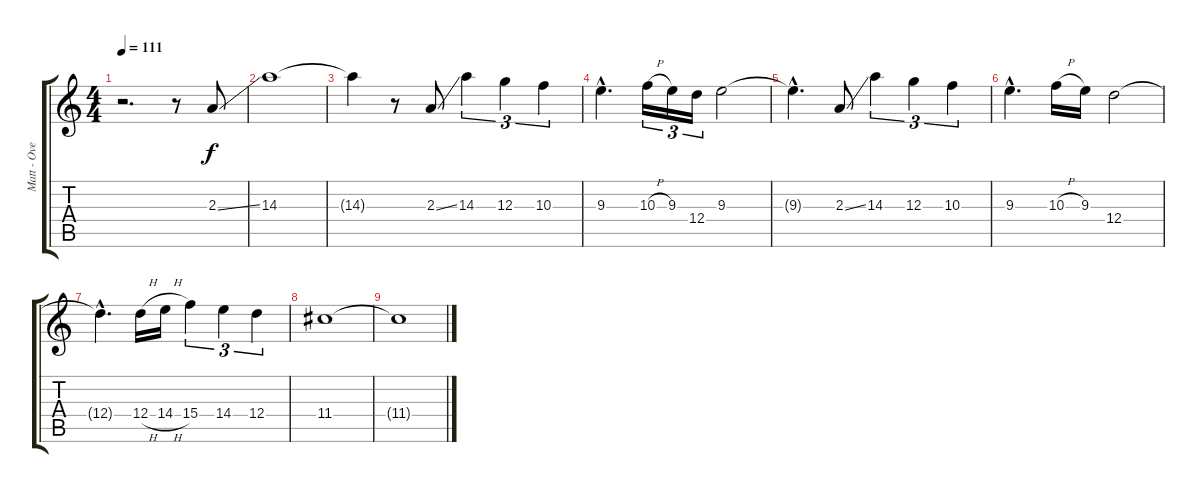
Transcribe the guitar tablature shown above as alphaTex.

\track ("Matt - Overdriven Guitar" "Matt - Ove") {instrument distortionguitar}
\staff {score tabs}
\tuning (E4 B3 G3 D3 A2 E2) {hide}
\ts (4 4)
\tempo 111
\clef g2
\ks c
r.2{d dy f} r.8 2.3{ss}.8 |
14.3.1 |
14.3{t}.4 r.8 2.3{ss}.8 14.3.4{tu (3 2)} 12.3.4{tu (3 2)} 10.3.4{tu (3 2)} |
9.3{hac}.4{d} 10.3{h}.16{tu (3 2)} 9.3.16{tu (3 2)} 12.4.16{tu (3 2)} 9.3.2 |
9.3{hac t}.4{d} 2.3{ss}.8 14.3.4{tu (3 2)} 12.3.4{tu (3 2)} 10.3.4{tu (3 2)} |
9.3{hac}.4{d} 10.3{h}.16 9.3.16 12.4.2 |
12.4{hac t}.4{d} 12.4{h}.16 14.4{h}.16 15.4.4{tu (3 2)} 14.4.4{tu (3 2)} 12.4.4{tu (3 2)} |
11.4.1 |
11.4{t}.1
